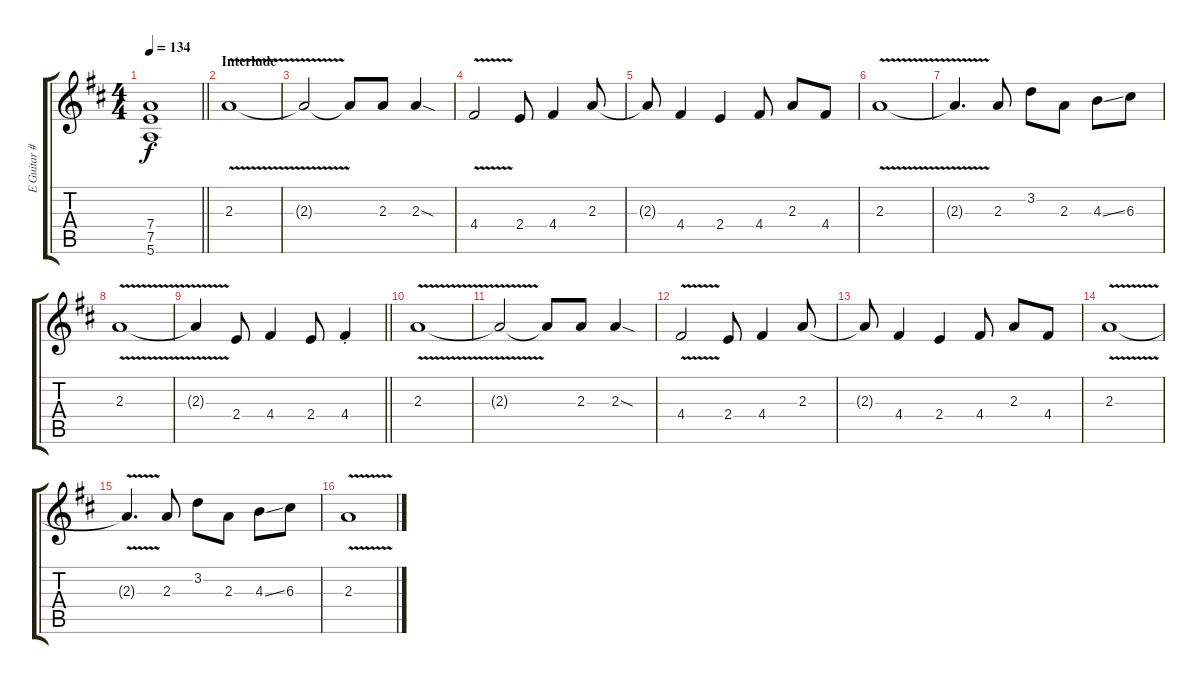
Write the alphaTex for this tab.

\track ("E Guitar #2" "E Guitar #") {instrument electricguitarjazz}
\staff {score tabs}
\tuning (E4 B3 G3 D3 A2 E2) {hide}
\ts (4 4)
\tempo 134
\clef g2
\barLineRight lightlight
\ks d
(7.4{t} 7.5{t} 5.6{t}).1{dy f} |
\section ("" "Interlude")
2.3{v}.1 |
2.3{t}.2 2.3{t}.8 2.3.8 2.3{sod}.4 |
4.4{v}.2 2.4.8 4.4.4 2.3.8 |
2.3{t}.8 4.4.4 2.4.4 4.4.8 2.3.8 4.4.8 |
2.3{v}.1 |
2.3{t}.4{d} 2.3.8 3.2.8 2.3.8 4.3{ss}.8 6.3.8 |
2.3{v}.1 |
\barLineRight lightlight
2.3{t}.4 2.4.8 4.4.4 2.4.8 4.4{st}.4 |
2.3{v}.1 |
2.3{t}.2 2.3{t}.8 2.3.8 2.3{sod}.4 |
4.4{v}.2 2.4.8 4.4.4 2.3.8 |
2.3{t}.8 4.4.4 2.4.4 4.4.8 2.3.8 4.4.8 |
2.3{v}.1 |
2.3{t}.4{d} 2.3.8 3.2.8 2.3.8 4.3{ss}.8 6.3.8 |
2.3{v}.1
